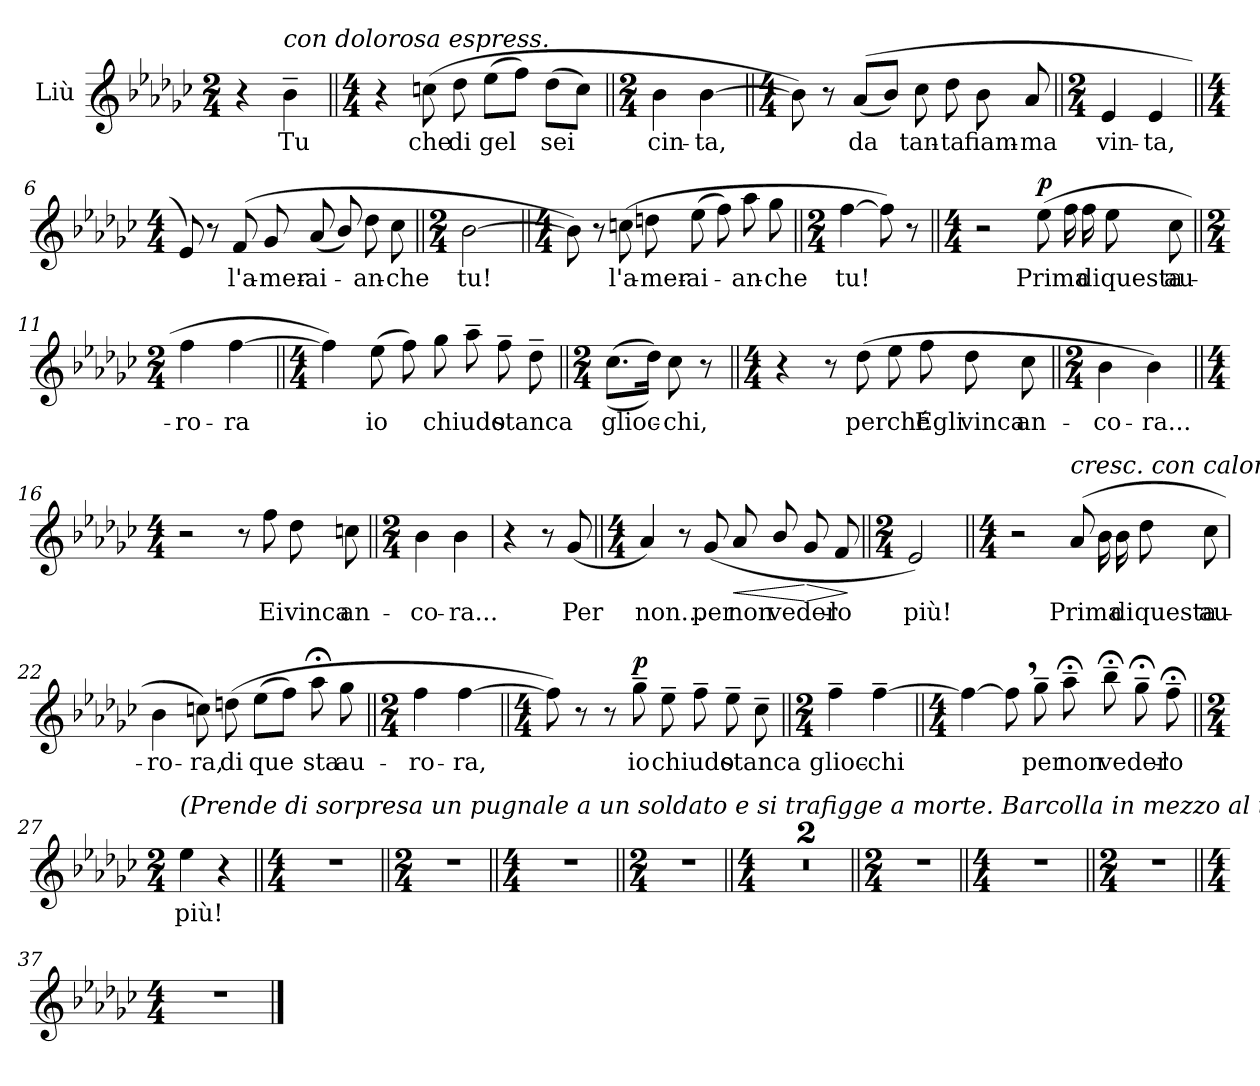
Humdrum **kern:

**kern	**text	**dynam
*part1	*part1	*part1
*staff1	*staff1	*staff1
*I"Liù	*	*
*I'Liù	*	*
*clefG2	*	*
*k[b-e-a-d-g-c-]	*	*
*M2/4	*	*
=1	=1	=1
4r	.	.
!LO:TX:a:i:t=con dolorosa espress.	!	!
!	!LO:LY:b	!
4b-~\	Tu	.
=2||	=2||	=2||
*M4/4	*	*
4r	.	.
!	!LO:LY:b	!
(>8ccn\	che	.
!	!LO:LY:b	!
8dd-\	di	.
!	!LO:LY:b	!
(>8ee-\L	gel	.
8ff\J)	.	.
!	!LO:LY:b	!
(>8dd-\L	sei	.
8cc\J)	.	.
=3||	=3||	=3||
*M2/4	*	*
!	!LO:LY:b	!
4b-\	cin-	.
!	!LO:LY:b	!
[4b-\	-ta,	.
=4||	=4||	=4||
*M4/4	*	*
8b-\])	.	.
8r	.	.
!	!LO:LY:b	!
(<(>8a-/L	da	.
8b-/J)	.	.
!	!LO:LY:b	!
8cc-i\	tan-	.
!	!LO:LY:b	!
8dd-\	-ta	.
!	!LO:LY:b	!
8b-\	fiam-	.
!	!LO:LY:b	!
8a-/	-ma	.
=5||	=5||	=5||
*M2/4	*	*
!	!LO:LY:b	!
4e-/	vin-	.
!	!LO:LY:b	!
4e-/	-ta,	.
=6||	=6||	=6||
*M4/4	*	*
8e-/)	.	.
8r	.	.
!	!LO:LY:b	!
(>8f/	l'a-	.
!	!LO:LY:b	!
8g-/	-mer-	.
!	!LO:LY:b	!
(<8a-/	-ai-	.
8b-/)	.	.
!	!LO:LY:b	!
8dd-\	-an-	.
!	!LO:LY:b	!
8cc-\	-che	.
=7||	=7||	=7||
*M2/4	*	*
!	!LO:LY:b	!
[2b-\	tu!	.
=8||	=8||	=8||
*M4/4	*	*
8b-\])	.	.
8r	.	.
!	!LO:LY:b	!
(>8ccn\	l'a-	.
!	!LO:LY:b	!
8ddn\	-mer-	.
!	!LO:LY:b	!
(>8ee-\	-ai-	.
8ff\)	.	.
!	!LO:LY:b	!
8aa-\	-an-	.
!	!LO:LY:b	!
8gg-\	-che	.
=9||	=9||	=9||
*M2/4	*	*
!	!LO:LY:b	!
[4ff\	tu!	.
8ff\])	.	.
8r	.	.
=10||	=10||	=10||
*M4/4	*	*
2r	.	.
!	!LO:LY:b	!LO:DY:a
(>8ee-\	Prima	p
16ff\	.	.
!	!LO:LY:b	!
16ff\	di	.
!	!LO:LY:b	!
8ee-\	questa	.
!	!LO:LY:b	!
8cc-\	au-	.
=11||	=11||	=11||
*M2/4	*	*
!	!LO:LY:b	!
4ff\	-ro-	.
!	!LO:LY:b	!
[4ff\	-ra	.
!!LO:LB:g=z
=12||	=12||	=12||
*M4/4	*	*
4ff\])	.	.
!	!LO:LY:b	!
(>8ee-\	io	.
8ff\)	.	.
!	!LO:LY:b	!
8gg-\	chiudo	.
8aa-~\	.	.
!	!LO:LY:b	!
8ff~\	stanca	.
8dd-~\	.	.
=13||	=13||	=13||
*M2/4	*	*
!	!LO:LY:b	!
(>(>8.cc-\L	glioc-	.
16dd-\Jk))	.	.
!	!LO:LY:b	!
8cc-\	-chi,	.
8r	.	.
=14||	=14||	=14||
*M4/4	*	*
4r	.	.
8r	.	.
!	!LO:LY:b	!
(>8dd-\	perché	.
8ee-\	.	.
!	!LO:LY:b	!
8ff\	Egli	.
!	!LO:LY:b	!
8dd-\	vinca	.
!	!LO:LY:b	!
8cc-\	an-	.
=15||	=15||	=15||
*M2/4	*	*
!	!LO:LY:b	!
4b-\	-co-	.
!	!LO:LY:b	!
4b-\)	-ra...	.
=16||	=16||	=16||
*M4/4	*	*
2r	.	.
8r	.	.
!	!LO:LY:b	!
8ff\	Ei	.
!	!LO:LY:b	!
8dd-\	vinca	.
!	!LO:LY:b	!
8ccn\	an-	.
=17||	=17||	=17||
*M2/4	*	*
!	!LO:LY:b	!
4b-\	-co-	.
!	!LO:LY:b	!
4b-\	-ra...	.
=18	=18	=18
4r	.	.
8r	.	.
!	!LO:LY:b	!
(>8g-/	Per	.
=19||	=19||	=19||
*M4/4	*	*
!	!LO:LY:b	!
4a-/)	non...	.
8r	.	.
!	!LO:LY:b	!
(>8g-/	per	.
!	!LO:LY:b	!LO:HP:b
8a-/	non	<
!	!LO:LY:b	!
8b-/	veder-	.
!	!	!LO:HP:n=1:b
8g-/	.	[ >
!	!LO:LY:b	!
8f/	-lo	.
.	.	]
=20||	=20||	=20||
*M2/4	*	*
!	!LO:LY:b	!
2e-/)	più!	.
=21||	=21||	=21||
*M4/4	*	*
2r	.	.
!LO:TX:a:i:t=cresc. con calore	!	!
!	!LO:LY:b	!
(>8a-/	Prima	.
16b-\	.	.
!	!LO:LY:b	!
16b-\	di	.
!	!LO:LY:b	!
8dd-\	questa	.
!	!LO:LY:b	!
8cc-\	au-	.
!!LO:PB:g=z
=22	=22	=22
!	!LO:LY:b	!
4b-\	-ro-	.
!	!LO:LY:b	!
8ccn\)	-ra,	.
!	!LO:LY:b	!
(>8ddn\	di	.
!	!LO:LY:b	!
(>8ee-\L	que	.
8ff\J)	.	.
!	!LO:LY:b	!
8aa-;<\	sta	.
!	!LO:LY:b	!
8gg-\	au-	.
=23||	=23||	=23||
*M2/4	*	*
!	!LO:LY:b	!
4ff\	-ro-	.
!	!LO:LY:b	!
[4ff\	-ra,	.
=24||	=24||	=24||
*M4/4	*	*
8ff\])	.	.
8r	.	.
8r	.	.
!	!LO:LY:b	!LO:DY:a
8gg-~\	io	p
!	!LO:LY:b	!
8ee-~\	chiudo	.
8ff~\	.	.
!	!LO:LY:b	!
8ee-~\	stanca	.
8cc-i~\	.	.
=25||	=25||	=25||
*M2/4	*	*
!	!LO:LY:b	!
4ff~\	glioc-	.
!	!LO:LY:b	!
[4ff~\	-chi	.
=26||	=26||	=26||
*M4/4	*	*
4ff\_	.	.
8ff,\]	.	.
!	!LO:LY:b	!
8gg-~\	per	.
!	!LO:LY:b	!
8aa-;<~\	non	.
!	!LO:LY:b	!
8bb-;<~\	veder-	.
8gg-;<~\	.	.
!	!LO:LY:b	!
8ff;<~\	-lo	.
=27||	=27||	=27||
*M2/4	*	*
!LO:TX:a:i:t=(Prende di sorpresa un pugnale a un soldato e si trafigge a morte. Barcolla in mezzo al terróre di tutti e va a cadere ai piedi del Principe.)	!	!
!	!LO:LY:b	!
4ee-\	più!	.
4r	.	.
=28||	=28||	=28||
*M4/4	*	*
1r	.	.
=29||	=29||	=29||
*M2/4	*	*
2r	.	.
=30||	=30||	=30||
*M4/4	*	*
1r	.	.
!!LO:PB:g=z
=31||	=31||	=31||
*M2/4	*	*
2r	.	.
=32||	=32||	=32||
*M4/4	*	*
1r	.	.
=33	=33	=33
1r	.	.
=34||	=34||	=34||
*M2/4	*	*
2r	.	.
=35||	=35||	=35||
*M4/4	*	*
1r	.	.
=36||	=36||	=36||
*M2/4	*	*
2r	.	.
=37||	=37||	=37||
*M4/4	*	*
1r	.	.
==	==	==
*-	*-	*-
